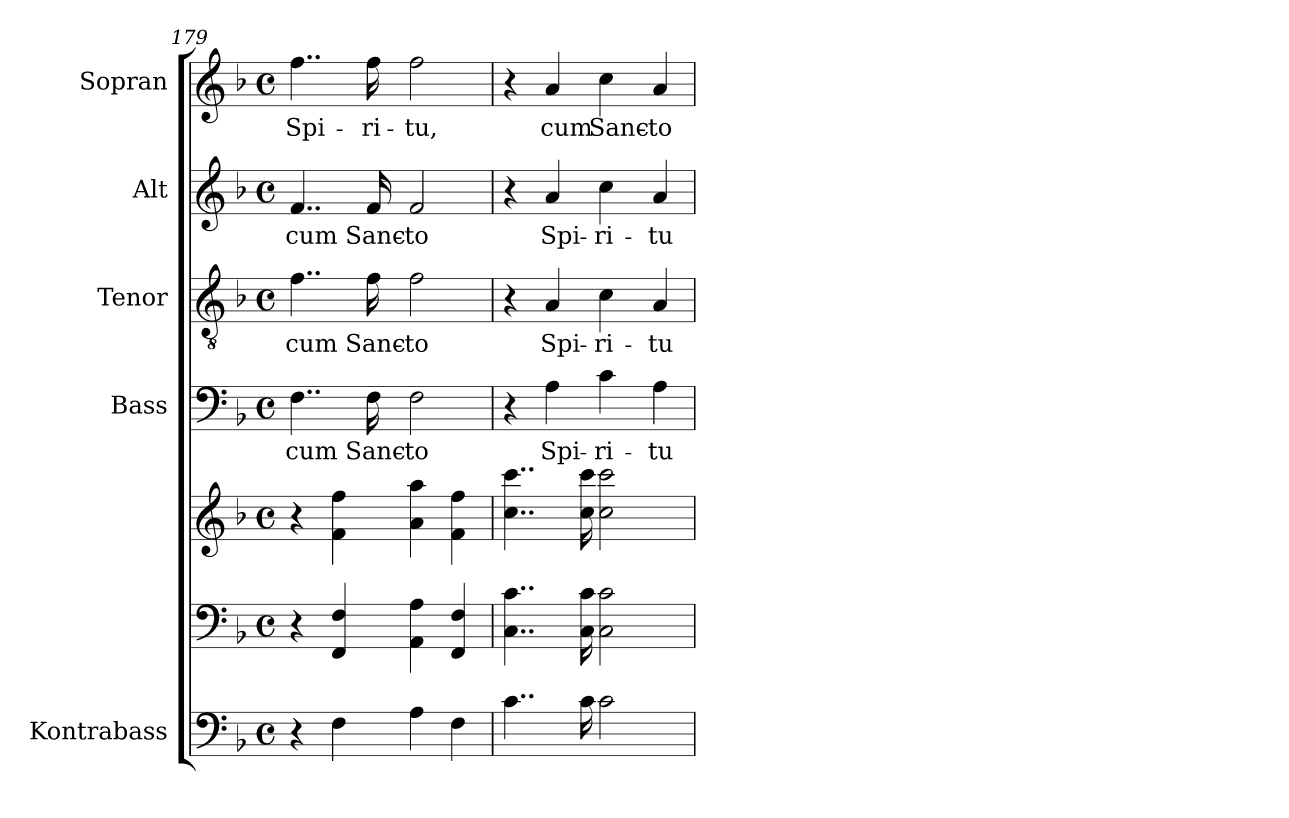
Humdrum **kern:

**kern	**kern	**kern	**kern	**text	**kern	**text	**kern	**text	**kern	**text
*part6	*part5	*part5	*part4	*part4	*part3	*part3	*part2	*part2	*part1	*part1
*staff7	*staff6	*staff5	*staff4	*staff4	*staff3	*staff3	*staff2	*staff2	*staff1	*staff1
*I"Kontrabass	*	*	*I"Bass	*	*I"Tenor	*	*I"Alt	*	*I"Sopran	*
*I'Kb.	*	*	*I'B.	*	*I'T.	*	*I'A.	*	*I'S.	*
*clefF4	*clefF4	*clefG2	*clefF4	*	*clefGv2	*	*clefG2	*	*clefG2	*
*ITrd7c12	*	*	*	*	*	*	*	*	*	*
*k[b-]	*k[b-]	*k[b-]	*k[b-]	*	*k[b-]	*	*k[b-]	*	*k[b-]	*
*F:	*F:	*F:	*F:	*	*F:	*	*F:	*	*F:	*
*M4/4	*M4/4	*M4/4	*M4/4	*	*M4/4	*	*M4/4	*	*M4/4	*
*met(c)	*met(c)	*met(c)	*met(c)	*	*met(c)	*	*met(c)	*	*met(c)	*
=179	=179	=179	=179	=179	=179	=179	=179	=179	=179	=179
!	!	!	!	!LO:LY:b	!	!LO:LY:b	!	!LO:LY:b	!	!LO:LY:b
4r	4r	4r	4..F\	cum	4..f\	cum	4..f/	cum	4..ff\	Spi-
4FF\	4FF/ 4F/	4f\ 4ff\	.	.	.	.	.	.	.	.
!	!	!	!	!LO:LY:b	!	!LO:LY:b	!	!LO:LY:b	!	!LO:LY:b
.	.	.	16F\	Sanc-	16f\	Sanc-	16f/	Sanc-	16ff\	-ri-
!	!	!	!	!LO:LY:b	!	!LO:LY:b	!	!LO:LY:b	!	!LO:LY:b
4AA\	4AA\ 4A\	4a\ 4aa\	2F\	-to	2f\	-to	2f/	-to	2ff\	-tu,
4FF\	4FF/ 4F/	4f\ 4ff\	.	.	.	.	.	.	.	.
=180	=180	=180	=180	=180	=180	=180	=180	=180	=180	=180
4..C\	4..C\ 4..c\	4..cc\ 4..ccc\	4r	.	4r	.	4r	.	4r	.
!	!	!	!	!LO:LY:b	!	!LO:LY:b	!	!LO:LY:b	!	!LO:LY:b
.	.	.	4A\	Spi-	4A/	Spi-	4a/	Spi-	4a/	cum
16C\	16C\ 16c\	16cc\ 16ccc\	.	.	.	.	.	.	.	.
!	!	!	!	!LO:LY:b	!	!LO:LY:b	!	!LO:LY:b	!	!LO:LY:b
2C\	2C\ 2c\	2cc\ 2ccc\	4c\	-ri-	4c\	-ri-	4cc\	-ri-	4cc\	Sanc-
!	!	!	!	!LO:LY:b	!	!LO:LY:b	!	!LO:LY:b	!	!LO:LY:b
.	.	.	4A\	-tu	4A/	-tu	4a/	-tu	4a/	-to
=	=	=	=	=	=	=	=	=	=	=
*-	*-	*-	*-	*-	*-	*-	*-	*-	*-	*-
